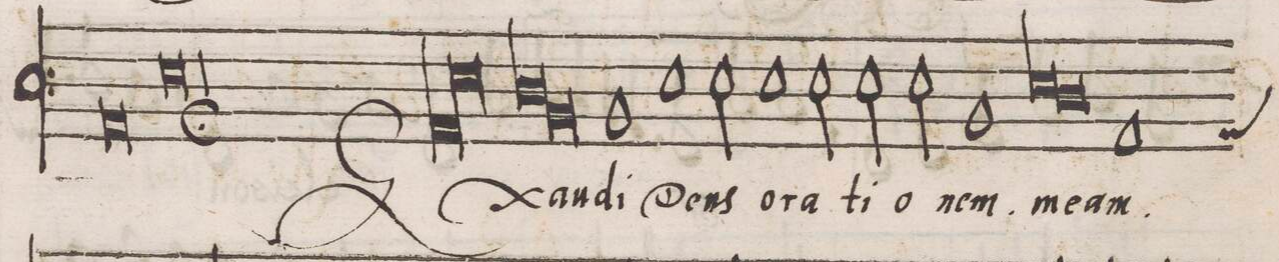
**kern	**text
*I"BASSVS	*
*clefF3	*
*k[]	*
*met(C|)	*
*M2/1	*
0C	-lu-
=46	=46
0G;<	-ia
*	*Xij
=47	=47
*lig	*
1C	Ex-
1G	.
*Xlig	*
=48	=48
*lig	*
1F	-au-
1D	.
*Xlig	*
=49	=49
1D	-di
1G	De-
=50	=50
2G\	-us
1G	o-
2G\	-ra-
=51	=51
2G\	-ti-
2G\	-o-
1D	-nem.
=52	=52
*lig	*
1G	me-
1F	.
*Xlig	*
=53	=53
*custos:C	*
1C	-am.
*-	*-
